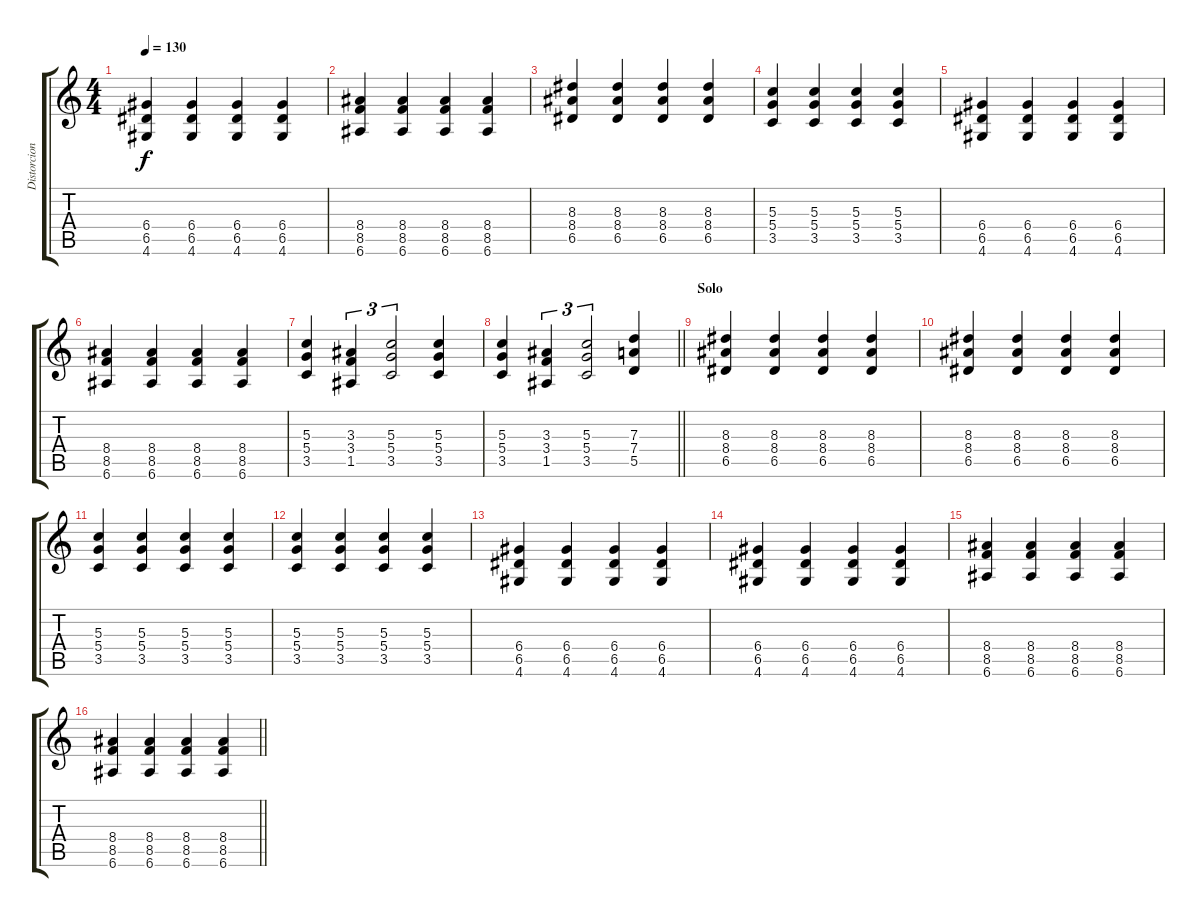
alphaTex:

\track ("Distorcion" "Distorcion") {instrument distortionguitar}
\staff {score tabs}
\tuning (E4 B3 G3 D3 A2 E2) {hide}
\ts (4 4)
\tempo 130
\clef g2
\ks c
(6.4 6.5 4.6).4{dy f} (6.4 6.5 4.6).4 (6.4 6.5 4.6).4 (6.4 6.5 4.6).4 |
(8.4 8.5 6.6).4 (8.4 8.5 6.6).4 (8.4 8.5 6.6).4 (8.4 8.5 6.6).4 |
(8.3 8.4 6.5).4 (8.3 8.4 6.5).4 (8.3 8.4 6.5).4 (8.3 8.4 6.5).4 |
(5.3 5.4 3.5).4 (5.3 5.4 3.5).4 (5.3 5.4 3.5).4 (5.3 5.4 3.5).4 |
(6.4 6.5 4.6).4 (6.4 6.5 4.6).4 (6.4 6.5 4.6).4 (6.4 6.5 4.6).4 |
(8.4 8.5 6.6).4 (8.4 8.5 6.6).4 (8.4 8.5 6.6).4 (8.4 8.5 6.6).4 |
(5.3 5.4 3.5).4 (3.3 3.4 1.5).4{tu (3 2)} (5.3 5.4 3.5).2{tu (3 2)} (5.3 5.4 3.5).4 |
\barLineRight lightlight
(5.3 5.4 3.5).4 (3.3 3.4 1.5).4{tu (3 2)} (5.3 5.4 3.5).2{tu (3 2)} (7.3 7.4 5.5).4 |
\section ("" "Solo")
(8.3 8.4 6.5).4 (8.3 8.4 6.5).4 (8.3 8.4 6.5).4 (8.3 8.4 6.5).4 |
(8.3 8.4 6.5).4 (8.3 8.4 6.5).4 (8.3 8.4 6.5).4 (8.3 8.4 6.5).4 |
(5.3 5.4 3.5).4 (5.3 5.4 3.5).4 (5.3 5.4 3.5).4 (5.3 5.4 3.5).4 |
(5.3 5.4 3.5).4 (5.3 5.4 3.5).4 (5.3 5.4 3.5).4 (5.3 5.4 3.5).4 |
(6.4 6.5 4.6).4 (6.4 6.5 4.6).4 (6.4 6.5 4.6).4 (6.4 6.5 4.6).4 |
(6.4 6.5 4.6).4 (6.4 6.5 4.6).4 (6.4 6.5 4.6).4 (6.4 6.5 4.6).4 |
(8.4 8.5 6.6).4 (8.4 8.5 6.6).4 (8.4 8.5 6.6).4 (8.4 8.5 6.6).4 |
\barLineRight lightlight
(8.4 8.5 6.6).4 (8.4 8.5 6.6).4 (8.4 8.5 6.6).4 (8.4 8.5 6.6).4
